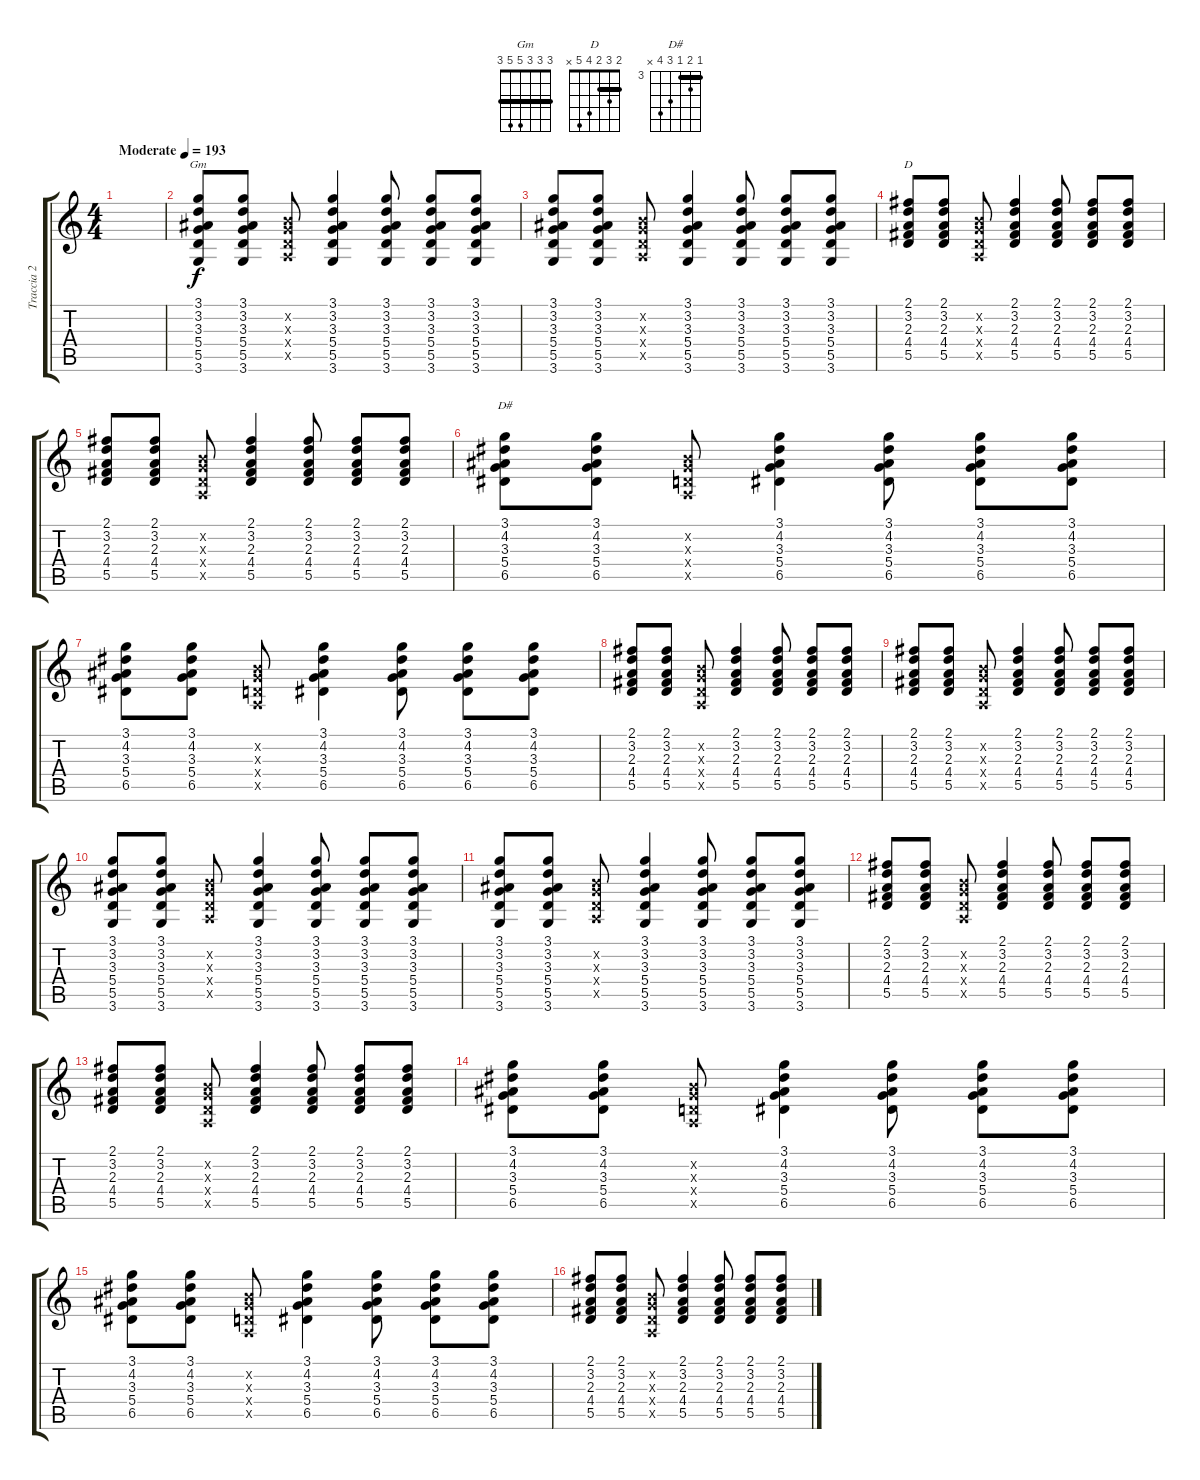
\track ("Traccia 2" "Traccia 2") {instrument acousticguitarsteel}
\staff {score tabs}
\tuning (E4 B3 G3 D3 A2 E2) {hide}
\chord ("Gm" 3 3 3 5 5 3) {barre 3}
\chord ("D" 2 3 2 4 5 x) {barre 2}
\chord ("D#" 3 4 3 5 6 x) {firstfret 3 barre 3}
\ts (4 4)
\tempo (193 "Moderate")
\clef g2
\ks c
|
(3.1 3.2 3.3 5.4 5.5 3.6).8{ch "Gm"} (3.1 3.2 3.3 5.4 5.5 3.6).8 (0.2{x} 0.3{x} 0.4{x} 0.5{x}).8 (3.1 3.2 3.3 5.4 5.5 3.6).4 (3.1 3.2 3.3 5.4 5.5 3.6).8 (3.1 3.2 3.3 5.4 5.5 3.6).8 (3.1 3.2 3.3 5.4 5.5 3.6).8 |
(3.1 3.2 3.3 5.4 5.5 3.6).8 (3.1 3.2 3.3 5.4 5.5 3.6).8 (0.2{x} 0.3{x} 0.4{x} 0.5{x}).8 (3.1 3.2 3.3 5.4 5.5 3.6).4 (3.1 3.2 3.3 5.4 5.5 3.6).8 (3.1 3.2 3.3 5.4 5.5 3.6).8 (3.1 3.2 3.3 5.4 5.5 3.6).8 |
(2.1 3.2 2.3 4.4 5.5).8{ch "D"} (2.1 3.2 2.3 4.4 5.5).8 (0.2{x} 0.3{x} 0.4{x} 0.5{x}).8 (2.1 3.2 2.3 4.4 5.5).4 (2.1 3.2 2.3 4.4 5.5).8 (2.1 3.2 2.3 4.4 5.5).8 (2.1 3.2 2.3 4.4 5.5).8 |
(2.1 3.2 2.3 4.4 5.5).8 (2.1 3.2 2.3 4.4 5.5).8 (0.2{x} 0.3{x} 0.4{x} 0.5{x}).8 (2.1 3.2 2.3 4.4 5.5).4 (2.1 3.2 2.3 4.4 5.5).8 (2.1 3.2 2.3 4.4 5.5).8 (2.1 3.2 2.3 4.4 5.5).8 |
(3.1 4.2 3.3 5.4 6.5).8{ch "D#"} (3.1 4.2 3.3 5.4 6.5).8 (0.2{x} 0.3{x} 0.4{x} 0.5{x}).8 (3.1 4.2 3.3 5.4 6.5).4 (3.1 4.2 3.3 5.4 6.5).8 (3.1 4.2 3.3 5.4 6.5).8 (3.1 4.2 3.3 5.4 6.5).8 |
(3.1 4.2 3.3 5.4 6.5).8 (3.1 4.2 3.3 5.4 6.5).8 (0.2{x} 0.3{x} 0.4{x} 0.5{x}).8 (3.1 4.2 3.3 5.4 6.5).4 (3.1 4.2 3.3 5.4 6.5).8 (3.1 4.2 3.3 5.4 6.5).8 (3.1 4.2 3.3 5.4 6.5).8 |
(2.1 3.2 2.3 4.4 5.5).8 (2.1 3.2 2.3 4.4 5.5).8 (0.2{x} 0.3{x} 0.4{x} 0.5{x}).8 (2.1 3.2 2.3 4.4 5.5).4 (2.1 3.2 2.3 4.4 5.5).8 (2.1 3.2 2.3 4.4 5.5).8 (2.1 3.2 2.3 4.4 5.5).8 |
(2.1 3.2 2.3 4.4 5.5).8 (2.1 3.2 2.3 4.4 5.5).8 (0.2{x} 0.3{x} 0.4{x} 0.5{x}).8 (2.1 3.2 2.3 4.4 5.5).4 (2.1 3.2 2.3 4.4 5.5).8 (2.1 3.2 2.3 4.4 5.5).8 (2.1 3.2 2.3 4.4 5.5).8 |
(3.1 3.2 3.3 5.4 5.5 3.6).8 (3.1 3.2 3.3 5.4 5.5 3.6).8 (0.2{x} 0.3{x} 0.4{x} 0.5{x}).8 (3.1 3.2 3.3 5.4 5.5 3.6).4 (3.1 3.2 3.3 5.4 5.5 3.6).8 (3.1 3.2 3.3 5.4 5.5 3.6).8 (3.1 3.2 3.3 5.4 5.5 3.6).8 |
(3.1 3.2 3.3 5.4 5.5 3.6).8 (3.1 3.2 3.3 5.4 5.5 3.6).8 (0.2{x} 0.3{x} 0.4{x} 0.5{x}).8 (3.1 3.2 3.3 5.4 5.5 3.6).4 (3.1 3.2 3.3 5.4 5.5 3.6).8 (3.1 3.2 3.3 5.4 5.5 3.6).8 (3.1 3.2 3.3 5.4 5.5 3.6).8 |
(2.1 3.2 2.3 4.4 5.5).8 (2.1 3.2 2.3 4.4 5.5).8 (0.2{x} 0.3{x} 0.4{x} 0.5{x}).8 (2.1 3.2 2.3 4.4 5.5).4 (2.1 3.2 2.3 4.4 5.5).8 (2.1 3.2 2.3 4.4 5.5).8 (2.1 3.2 2.3 4.4 5.5).8 |
(2.1 3.2 2.3 4.4 5.5).8 (2.1 3.2 2.3 4.4 5.5).8 (0.2{x} 0.3{x} 0.4{x} 0.5{x}).8 (2.1 3.2 2.3 4.4 5.5).4 (2.1 3.2 2.3 4.4 5.5).8 (2.1 3.2 2.3 4.4 5.5).8 (2.1 3.2 2.3 4.4 5.5).8 |
(3.1 4.2 3.3 5.4 6.5).8 (3.1 4.2 3.3 5.4 6.5).8 (0.2{x} 0.3{x} 0.4{x} 0.5{x}).8 (3.1 4.2 3.3 5.4 6.5).4 (3.1 4.2 3.3 5.4 6.5).8 (3.1 4.2 3.3 5.4 6.5).8 (3.1 4.2 3.3 5.4 6.5).8 |
(3.1 4.2 3.3 5.4 6.5).8 (3.1 4.2 3.3 5.4 6.5).8 (0.2{x} 0.3{x} 0.4{x} 0.5{x}).8 (3.1 4.2 3.3 5.4 6.5).4 (3.1 4.2 3.3 5.4 6.5).8 (3.1 4.2 3.3 5.4 6.5).8 (3.1 4.2 3.3 5.4 6.5).8 |
(2.1 3.2 2.3 4.4 5.5).8 (2.1 3.2 2.3 4.4 5.5).8 (0.2{x} 0.3{x} 0.4{x} 0.5{x}).8 (2.1 3.2 2.3 4.4 5.5).4 (2.1 3.2 2.3 4.4 5.5).8 (2.1 3.2 2.3 4.4 5.5).8 (2.1 3.2 2.3 4.4 5.5).8
